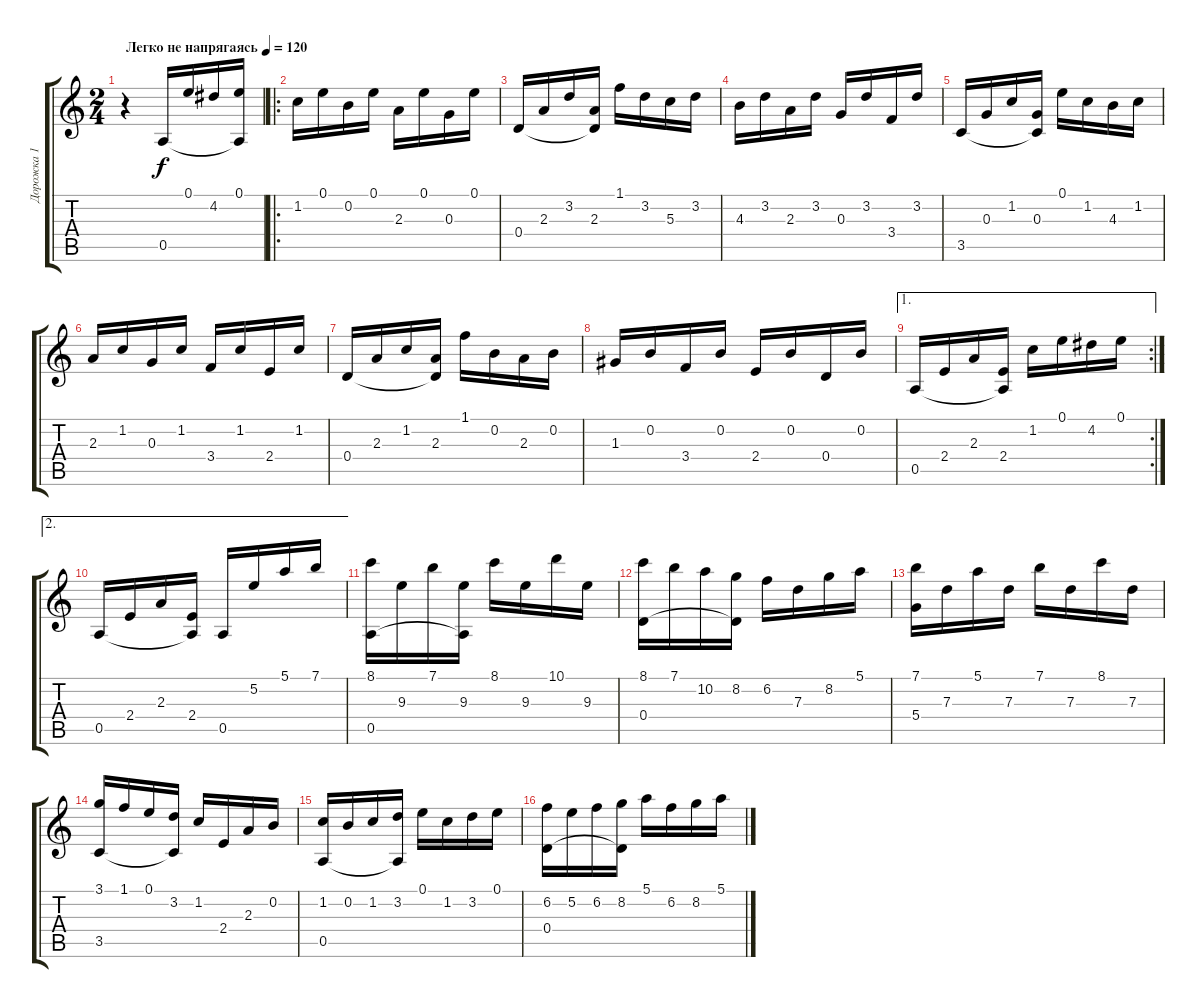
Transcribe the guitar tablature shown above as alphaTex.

\track ("Дорожка 1" "Дорожка 1") {instrument acousticguitarnylon}
\staff {score tabs}
\tuning (E4 B3 G3 D3 A2 E2) {hide}
\ts (2 4)
\tempo (120 "Легко не напрягаясь")
\clef g2
\ks c
r.4{dy f instrument acousticguitarnylon} 0.5.16 0.1.16 4.2.16 (0.1 0.5{t}).16 |
\ro
1.2.16 0.1.16 0.2.16 0.1.16 2.3.16 0.1.16 0.3.16 0.1.16 |
0.4.16 2.3.16 3.2.16 (2.3 0.4{t}).16 1.1.16 3.2.16 5.3.16 3.2.16 |
4.3.16 3.2.16 2.3.16 3.2.16 0.3.16 3.2.16 3.4.16 3.2.16 |
3.5.16 0.3.16 1.2.16 (0.3 3.5{t}).16 0.1.16 1.2.16 4.3.16 1.2.16 |
2.3.16 1.2.16 0.3.16 1.2.16 3.4.16 1.2.16 2.4.16 1.2.16 |
0.4.16 2.3.16 1.2.16 (2.3 0.4{t}).16 1.1.16 0.2.16 2.3.16 0.2.16 |
1.3.16 0.2.16 3.4.16 0.2.16 2.4.16 0.2.16 0.4.16 0.2.16 |
\ae 1
\rc 2
0.5.16 2.4.16 2.3.16 (2.4 0.5{t}).16 1.2.16 0.1.16 4.2.16 0.1.16 |
\ae 2
0.5.16 2.4.16 2.3.16 (2.4 0.5{t}).16 0.5.16 5.2.16 5.1.16 7.1.16 |
(8.1 0.5).16 9.3.16 7.1.16 (9.3 0.5{t}).16 8.1.16 9.3.16 10.1.16 9.3.16 |
(8.1 0.4).16 7.1.16 10.2.16 (8.2 0.4{t}).16 6.2.16 7.3.16 8.2.16 5.1.16 |
(7.1 5.4).16 7.3.16 5.1.16 7.3.16 7.1.16 7.3.16 8.1.16 7.3.16 |
(3.1 3.5).16 1.1.16 0.1.16 (3.2 3.5{t}).16 1.2.16 2.4.16 2.3.16 0.2.16 |
(1.2 0.5).16 0.2.16 1.2.16 (3.2 0.5{t}).16 0.1.16 1.2.16 3.2.16 0.1.16 |
(6.2 0.4).16 5.2.16 6.2.16 (8.2 0.4{t}).16 5.1.16 6.2.16 8.2.16 5.1.16
